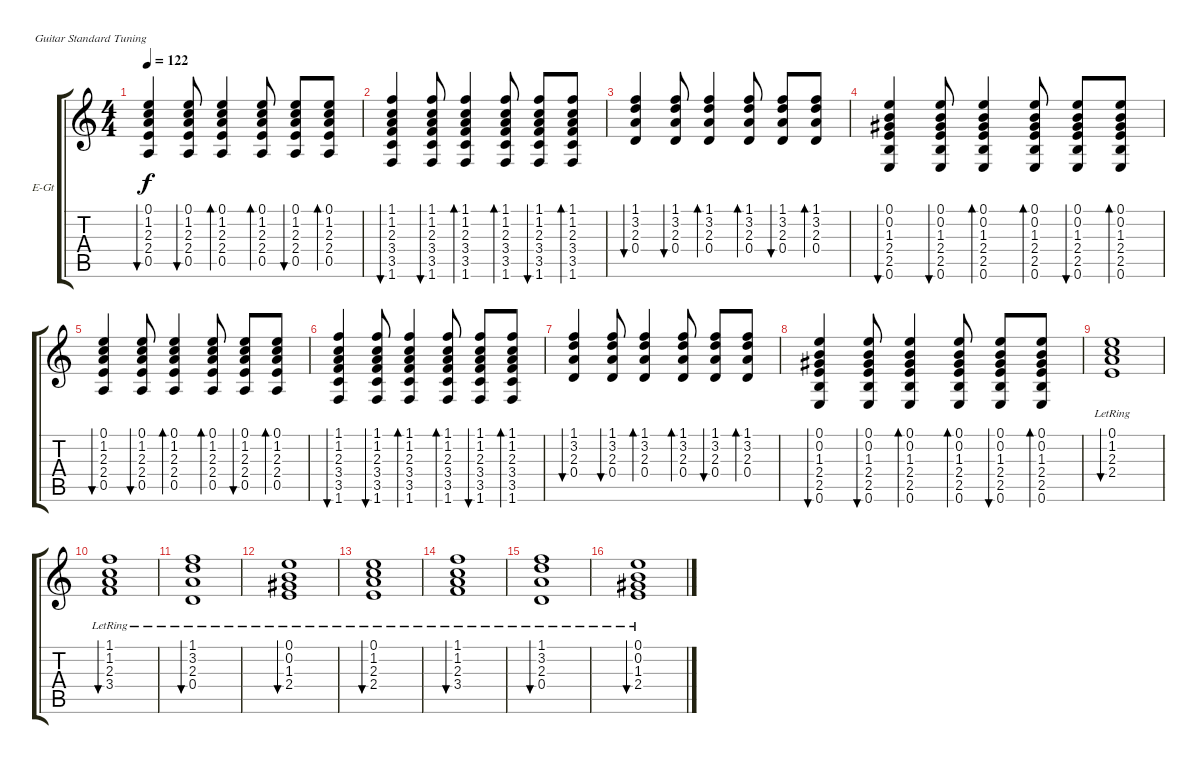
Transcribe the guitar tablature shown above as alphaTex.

\defaultSystemsLayout 4
\bracketExtendMode groupsimilarinstruments
\firstSystemTrackNameOrientation horizontal
\otherSystemsTrackNameOrientation horizontal
\track ("Guitar" "E-Gt") {instrument electricguitarclean}
\staff {score tabs}
\tuning (E4 B3 G3 D3 A2 E2)
\ts (4 4)
\tempo 122
\clef g2
\ks c
(0.5 2.4 2.3 1.2 0.1).4{bu 72 dy f} (0.5 2.4 2.3 1.2 0.1).8{bu 72} (0.5 2.4 2.3 1.2 0.1).4{bd 72} (0.5 2.4 2.3 1.2 0.1).8{bd 72} (0.5 2.4 2.3 1.2 0.1).8{bu 72} (0.5 2.4 2.3 1.2 0.1).8{bd 72} |
(1.6 3.5 3.4 2.3 1.2 1.1).4{bu 120} (1.6 3.5 3.4 2.3 1.2 1.1).8{bu 73} (1.6 3.5 3.4 2.3 1.2 1.1).4{bd 72} (1.6 3.5 3.4 2.3 1.2 1.1).8{bd 72} (1.6 3.5 3.4 2.3 1.2 1.1).8{bu 73} (1.6 3.5 3.4 2.3 1.2 1.1).8{bd 72} |
(0.4 2.3 3.2 1.1).4{bu 72} (0.4 2.3 3.2 1.1).8{bu 72} (0.4 2.3 3.2 1.1).4{bd 72} (0.4 2.3 3.2 1.1).8{bd 72} (0.4 2.3 3.2 1.1).8{bu 72} (0.4 2.3 3.2 1.1).8{bd 72} |
(0.6 2.5 2.4 1.3 0.2 0.1).4{bu 72} (0.6 2.5 2.4 1.3 0.2 0.1).8{bu 72} (0.6 2.5 2.4 1.3 0.2 0.1).4{bd 72} (0.6 2.5 2.4 1.3 0.2 0.1).8{bd 72} (0.6 2.5 2.4 1.3 0.2 0.1).8{bu 72} (0.6 2.5 2.4 1.3 0.2 0.1).8{bd 72} |
(0.5 2.4 2.3 1.2 0.1).4{bu 72} (0.5 2.4 2.3 1.2 0.1).8{bu 72} (0.5 2.4 2.3 1.2 0.1).4{bd 72} (0.5 2.4 2.3 1.2 0.1).8{bd 72} (0.5 2.4 2.3 1.2 0.1).8{bu 72} (0.5 2.4 2.3 1.2 0.1).8{bd 72} |
(1.6 3.5 3.4 2.3 1.2 1.1).4{bu 120} (1.6 3.5 3.4 2.3 1.2 1.1).8{bu 73} (1.6 3.5 3.4 2.3 1.2 1.1).4{bd 72} (1.6 3.5 3.4 2.3 1.2 1.1).8{bd 72} (1.6 3.5 3.4 2.3 1.2 1.1).8{bu 73} (1.6 3.5 3.4 2.3 1.2 1.1).8{bd 72} |
(0.4 2.3 3.2 1.1).4{bu 72} (0.4 2.3 3.2 1.1).8{bu 72} (0.4 2.3 3.2 1.1).4{bd 72} (0.4 2.3 3.2 1.1).8{bd 72} (0.4 2.3 3.2 1.1).8{bu 72} (0.4 2.3 3.2 1.1).8{bd 72} |
(0.6 2.5 2.4 1.3 0.2 0.1).4{bu 72} (0.6 2.5 2.4 1.3 0.2 0.1).8{bu 72} (0.6 2.5 2.4 1.3 0.2 0.1).4{bd 72} (0.6 2.5 2.4 1.3 0.2 0.1).8{bd 72} (0.6 2.5 2.4 1.3 0.2 0.1).8{bu 72} (0.6 2.5 2.4 1.3 0.2 0.1).8{bd 72} |
(2.4{lr} 2.3{lr} 1.2{lr} 0.1{lr}).1{bu 123} |
(3.4{lr} 2.3{lr} 1.2{lr} 1.1{lr}).1{bu 123} |
(0.4{lr} 2.3{lr} 3.2{lr} 1.1{lr}).1{bu 123} |
(2.4{lr} 1.3{lr} 0.2{lr} 0.1{lr}).1{bu 123} |
(2.4{lr} 2.3{lr} 1.2{lr} 0.1{lr}).1{bu 123} |
(3.4{lr} 2.3{lr} 1.2{lr} 1.1{lr}).1{bu 123} |
(0.4{lr} 2.3{lr} 3.2{lr} 1.1{lr}).1{bu 123} |
(2.4{lr} 1.3{lr} 0.2{lr} 0.1{lr}).1{bu 123}
